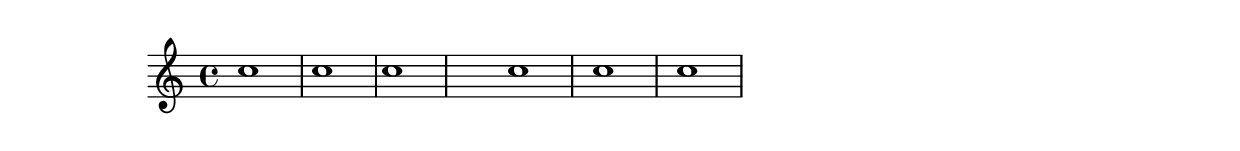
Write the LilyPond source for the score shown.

%% http://lsr.di.unimi.it/LSR/Item?id=716
%% see also http://lilypond.org/doc/v2.18/Documentation/internals/nonmusicalpapercolumn

\relative c'' {
  c1
  \override Score.NonMusicalPaperColumn.full-measure-extra-space = #0
  c1
  \override Score.NonMusicalPaperColumn.full-measure-extra-space = #-1
  c1
  \override Score.NonMusicalPaperColumn.full-measure-extra-space = #5
  c1
  \revert Score.NonMusicalPaperColumn.full-measure-extra-space
  c1
  c1
}
